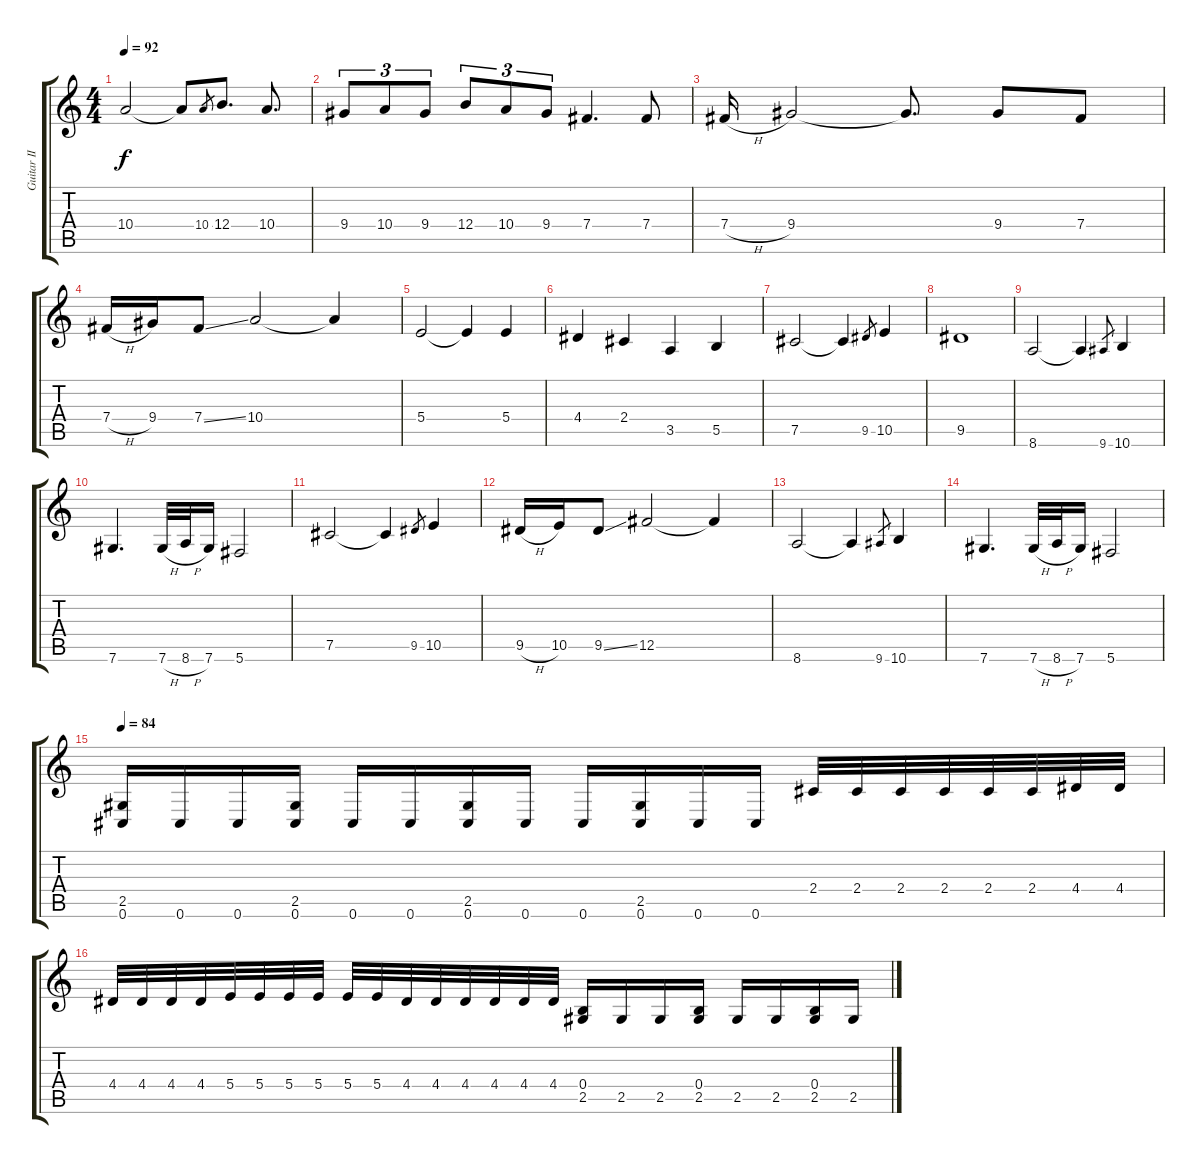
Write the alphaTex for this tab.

\track ("Guitar II" "Guitar II") {instrument distortionguitar}
\staff {score tabs}
\tuning (Db4 Ab3 E3 B2 Gb2 Db2) {hide}
\ts (4 4)
\tempo 92
\clef g2
\ks c
10.4.2{dy f} 10.4{t}.8 10.4.8{gr} 12.4.8{d} 10.4.8{d} |
9.4.8{tu (3 2)} 10.4.8{tu (3 2)} 9.4.8{tu (3 2)} 12.4.8{tu (3 2)} 10.4.8{tu (3 2)} 9.4.8{tu (3 2)} 7.4.4{d} 7.4.8 |
7.4{h}.16 9.4.2 9.4{t}.8{d} 9.4.8 7.4.8 |
7.4{h}.16 9.4.16 7.4{ss}.8 10.4.2 10.4{t}.4 |
5.4.2 5.4{t}.4 5.4.4 |
4.4.4 2.4.4 3.5.4 5.5.4 |
7.5.2{balance 16} 7.5{t}.4 9.5.8{gr} 10.5.4 |
9.5.1 |
8.6.2 8.6{t}.4 9.6.8{gr} 10.6.4 |
7.6.4{d} 7.6{h}.32 8.6{h}.32 7.6.16 5.6.2 |
7.5.2{balance 16} 7.5{t}.4 9.5.8{gr} 10.5.4 |
9.5{h}.16 10.5.16 9.5{ss}.8 12.5.2 12.5{t}.4 |
8.6.2 8.6{t}.4 9.6.8{gr} 10.6.4 |
7.6.4{d} 7.6{h}.32 8.6{h}.32 7.6.16 5.6.2 |
\tempo 84
(2.5 0.6).16{balance 16} 0.6.16 0.6.16 (2.5 0.6).16 0.6.16 0.6.16 (2.5 0.6).16 0.6.16 0.6.16 (2.5 0.6).16 0.6.16 0.6.16 2.4.32 2.4.32 2.4.32 2.4.32 2.4.32 2.4.32 4.4.32 4.4.32 |
4.4.32 4.4.32 4.4.32 4.4.32 5.4.32 5.4.32 5.4.32 5.4.32 5.4.32 5.4.32 4.4.32 4.4.32 4.4.32 4.4.32 4.4.32 4.4.32 (0.4 2.5).16 2.5.16 2.5.16 (0.4 2.5).16 2.5.16 2.5.16 (0.4 2.5).16 2.5.16
